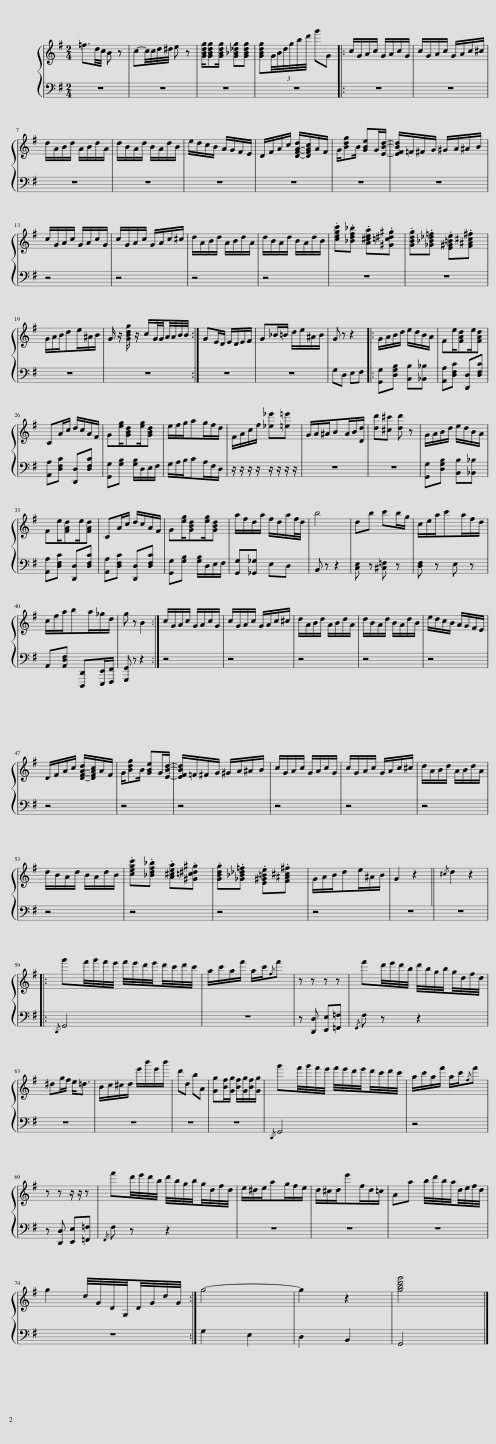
X:1
%%score { 1 | 2 }
L:1/8
M:2/4
I:linebreak $
K:G
V:1 treble
V:2 bass
V:1
 =f3/2d/4c/4 B z | c-c/4c/4d/4^d/4 e z | [GBdg]/[GBdg][GBdg]/ [G_B_dg][GBdg] | [GBdg](3:2:6G/4B/4d/4g/4b/4d'/4 g'G |: c/G/A/c/ G/A/c/G/ | %5
 c/G/A/c/ G/A/c/^c/ |$ d/A/B/d/ A/B/d/A/ | d/B/A/d/ B/A/d/B/ | e/d/c/B/ A/G/F/E/ | D/F/A/c/ [D-F-A-d]/[DFAc]/A/F/ | %10
 G/[Bdg]B/ [GBe]G/[EBd]/- | [EFBd]/=F/^F/G/ ^G/A/^A/B/ |$ c/G/A/c/ G/A/c/G/ | c/G/A/c/ G/A/c/^c/ | d/A/B/d/ A/B/d/A/ | %15
 d/B/A/d/ B/A/d/B/ | .[cegc'].[_Bdf_b] .[A^cea].[^G=c^d^g] | .[GBdg].[_G_B_d=f] .[E^G=Be].[F^A^c^f] |$ G/A/B/de/^A/B/ | G/ z/ [GBdg]/ z/ c/G/4G/4A/4A/4B/4B/4 :| %20
 GE/D/ E/D/E/F/ | G_B/=B/ d/e/^A/B/ | G z z2 |: G/A/B/d/ e/d/B/A/ | Fe/[FAd]e/[FAd] |$ %25
 CA/c/ d/c/A/F/ | G[eg]/[GBd][eg]/[GBd] | e/f/g/ag/f/d/ | F/A/c/f/ [_e_e'][=e=e'] | G/A/^A/BA/B/[Dd]/ | %30
 [dd'][^c^c'] [dd'] z | G/A/B/d/ e/d/B/A/ |$ Fe/[FAd]e/[FAd] | CA/c/ d/c/A/F/ | G[eg]/[GBd][eg]/[GBd] | %35
 a/f/d/a/ f/d/a/f/4d/4 | b4 | db c'b/g/ | c/e/a/c'a/f/d/ |$ c/f/a/ba/_g/d/ | %40
 g z B2 :| c/G/A/c/ G/A/c/G/ | c/G/A/c/ G/A/c/^c/ | d/A/B/d/ A/B/d/A/ | d/B/A/d/ B/A/d/B/ | %45
 e/d/c/B/ A/G/F/E/ |$ D/F/A/c/ [D-F-A-d]/[DFAc]/A/F/ | G/[Bdg]B/ [GBe]G/[EBd]/- | [EFBd]/=F/^F/G/ ^G/A/^A/B/ | c/G/A/c/ G/A/c/G/ | %50
 c/G/A/c/ G/A/c/^c/ | d/A/B/d/ A/B/d/A/ |$ d/B/A/d/ B/A/d/B/ | .[cegc'].[_Bdf_b] .[A^cea].[^G=c^d^g] | .[GBdg].[_G_B_d=f] .[E^G=Be].[F^A^c^f] | %55
 G/A/B/de/^A/B/ | G2 z2 ||{/^c} d2 z2 |:$ g'f'/4g'/4f'/4e'/4 f'/4e'/4d'/4e'/4d'/4c'/4d'/4c'/4 | a/c'/a/f'/ a/c'/{/f}f' | %60
 z z z z | f'd'/4e'/4d'/4b/4 d'/4b/4g/4b/4g/4d/4f/4d/4 |$ ^dg/f/ e<=d | B/c/^c/d/ e'/b'/e'/b'/ | d'd bA | %65
 [Gg][Bf]/[Gg]/ [Bf]/[Gg]/[Bf]/[Gg]/ | g'f'/4g'/4f'/4e'/4 f'/4e'/4d'/4e'/4d'/4c'/4d'/4c'/4 | a/c'/a/f'/ a/c'/{/f}f' |$ z z z/ z/ z | f'd'/4e'/4d'/4b/4 d'/4b/4g/4b/4g/4d/4f/4d/4 | %70
 e/^d/e/ag/f/e/ | d/^c/d/e'f/d/=c/ | Aa b/4d'/4b/4a/4d/4e/4f/4d/4 |$ g2 d/4G/4D/4G,/4D/4G/4d/4G/4 :| g4- | %75
 g2 z2 | [gbd'g']4 |] %77
V:2
 z4 | z4 | z4 | z4 |: z4 | %5
 z4 |$ z4 | z4 | z4 | z4 | %10
 z4 | z4 |$ z4 | z4 | z4 | %15
 z4 | z4 | z4 |$ z4 | z4 :| %20
 z4 | z4 | G,D, E,F, |: [G,,G,][D,G,B,] [B,,B,][_B,,_B,] | [A,,A,][D,F,C] [D,,D,][D,F,C] |$ %25
 [A,,A,][D,F,C] [D,,D,][D,F,C] | [G,,G,][G,B,] [G,B,]/D,/E,/F,/ | G,/A,/B,/CA,/F,/D,/ | z/ z/ z/ z/ z/ z/ z/ z/ | z4 | %30
 z4 | [G,,G,][D,G,B,] [B,,B,][_B,,_B,] |$ [A,,A,][D,F,C] [D,,D,][D,F,C] | [A,,A,][D,F,C] [D,,D,][D,F,C] | [G,,G,][G,B,] [G,B,]/D,/E,/F,/ | %35
 [G,,G,][_G,,_G,] E,D, | B,, z z2 | [C,E,] z [^C,=F,] z | [D,F,] z E, z |$ A,,[A,,D,F,] [D,,,D,,][E,,,E,,]/[F,,,F,,]/ | %40
 [G,,,G,,] z z2 :| z4 | z4 | z4 | z4 | %45
 z4 |$ z4 | z4 | z4 | z4 | %50
 z4 | z4 |$ z4 | z4 | z4 | %55
 z4 | z4 || z4 |:${/D,,} G,,4 | z4 | %60
 z [D,,D,] [E,,E,][=F,,=F,] |{/F,,} F, z z2 |$ z4 | z4 | z4 | %65
 z4 |{/D,,} G,,4 | z4 |$ z [D,,D,] [E,,E,][=F,,=F,] |{/F,,} F, z z2 | %70
 z4 | z4 | z4 |$ z4 :| G,2 E,2 | %75
 D,2 B,,2 | G,,4 |] %77
